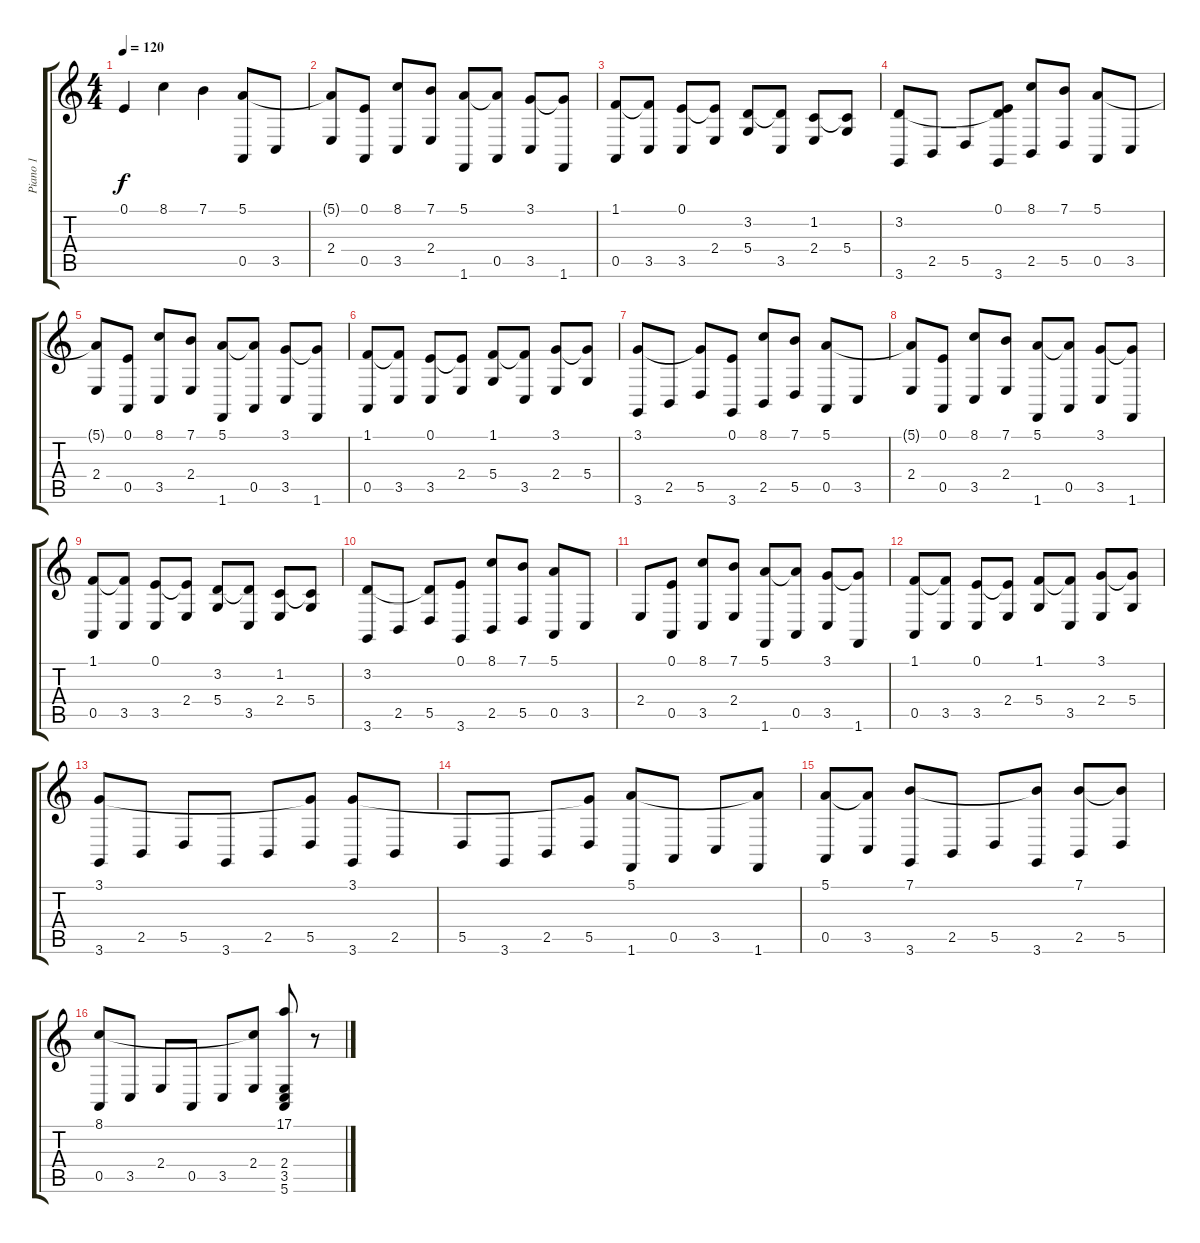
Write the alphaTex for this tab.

\track ("Piano 1" "Piano 1") {instrument acousticgrandpiano}
\staff {score tabs}
\tuning (E4 B3 G3 D3 A2 E2) {hide}
\ts (4 4)
\tempo 120
\clef g2
\ks c
0.1.4{dy f instrument acousticgrandpiano} 8.1.4 7.1.4 (5.1 0.5).8 3.5.8 |
(5.1{t} 2.4).8 (0.1 0.5).8 (8.1 3.5).8 (7.1 2.4).8 (5.1 1.6).8 (5.1{t} 0.5).8 (3.1 3.5).8 (3.1{t} 1.6).8 |
(1.1 0.5).8 (1.1{t} 3.5).8 (0.1 3.5).8 (0.1{t} 2.4).8 (3.2 5.4).8 (3.2{t} 3.5).8 (1.2 2.4).8 (1.2{t} 5.4).8 |
(3.2 3.6).8 2.5.8 5.5.8 (0.1 3.2{t} 3.6).8 (8.1 2.5).8 (7.1 5.5).8 (5.1 0.5).8 3.5.8 |
(5.1{t} 2.4).8 (0.1 0.5).8 (8.1 3.5).8 (7.1 2.4).8 (5.1 1.6).8 (5.1{t} 0.5).8 (3.1 3.5).8 (3.1{t} 1.6).8 |
(1.1 0.5).8 (1.1{t} 3.5).8 (0.1 3.5).8 (0.1{t} 2.4).8 (1.1 5.4).8 (1.1{t} 3.5).8 (3.1 2.4).8 (3.1{t} 5.4).8 |
(3.1 3.6).8 2.5.8 (3.1{t} 5.5).8 (0.1 3.6).8 (8.1 2.5).8 (7.1 5.5).8 (5.1 0.5).8 3.5.8 |
(5.1{t} 2.4).8 (0.1 0.5).8 (8.1 3.5).8 (7.1 2.4).8 (5.1 1.6).8 (5.1{t} 0.5).8 (3.1 3.5).8 (3.1{t} 1.6).8 |
(1.1 0.5).8 (1.1{t} 3.5).8 (0.1 3.5).8 (0.1{t} 2.4).8 (3.2 5.4).8 (3.2{t} 3.5).8 (1.2 2.4).8 (1.2{t} 5.4).8 |
(3.2 3.6).8 2.5.8 (3.2{t} 5.5).8 (0.1 3.6).8 (8.1 2.5).8 (7.1 5.5).8 (5.1 0.5).8 3.5.8 |
2.4.8 (0.1 0.5).8 (8.1 3.5).8 (7.1 2.4).8 (5.1 1.6).8 (5.1{t} 0.5).8 (3.1 3.5).8 (3.1{t} 1.6).8 |
(1.1 0.5).8 (1.1{t} 3.5).8 (0.1 3.5).8 (0.1{t} 2.4).8 (1.1 5.4).8 (1.1{t} 3.5).8 (3.1 2.4).8 (3.1{t} 5.4).8 |
(3.1 3.6).8 2.5.8 5.5.8 3.6.8 2.5.8 (3.1{t} 5.5).8 (3.1 3.6).8 2.5.8 |
5.5.8 3.6.8 2.5.8 (3.1{t} 5.5).8 (5.1 1.6).8 0.5.8 3.5.8 (5.1{t} 1.6).8 |
(5.1 0.5).8 (5.1{t} 3.5).8 (7.1 3.6).8 2.5.8 5.5.8 (7.1{t} 3.6).8 (7.1 2.5).8 (7.1{t} 5.5).8 |
(8.1 0.5).8 3.5.8 2.4.8 0.5.8 3.5.8 (8.1{t} 2.4).8 (17.1 2.4 3.5 5.6).8 r.8
